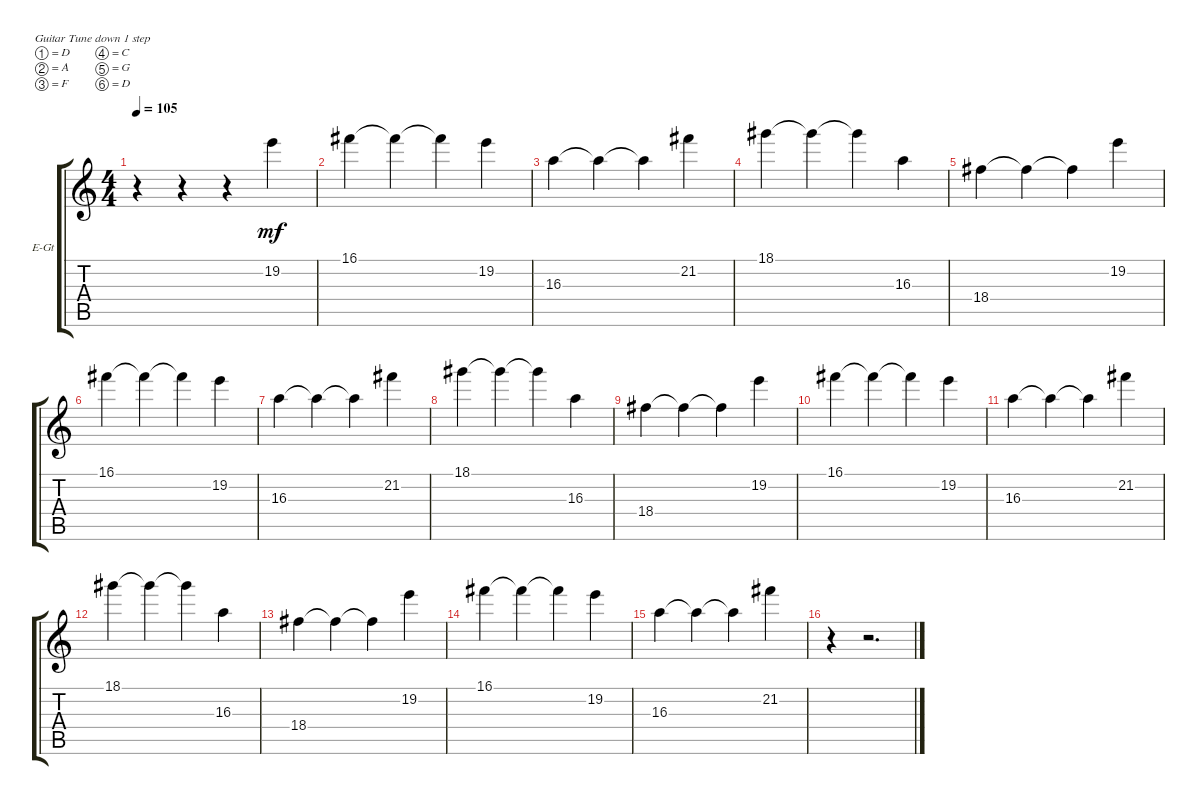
\bracketExtendMode groupsimilarinstruments
\firstSystemTrackNameOrientation horizontal
\otherSystemsTrackNameOrientation horizontal
\track ("Electric Guitar" "E-Gt") {instrument electricguitarclean}
\staff {score tabs}
\tuning (D4 A3 F3 C3 G2 D2)
\ts (4 4)
\tempo 105
\clef g2
\ks c
r.4{dy mf} r.4 r.4 19.2.4 |
16.1.4 16.1{t}.4 16.1{t}.4 19.2.4 |
16.3.4 16.3{t}.4 16.3{t}.4 21.2.4 |
18.1.4 18.1{t}.4 18.1{t}.4 16.3.4 |
18.4.4 18.4{t}.4 18.4{t}.4 19.2.4 |
16.1.4 16.1{t}.4 16.1{t}.4 19.2.4 |
16.3.4 16.3{t}.4 16.3{t}.4 21.2.4 |
18.1.4 18.1{t}.4 18.1{t}.4 16.3.4 |
18.4.4 18.4{t}.4 18.4{t}.4 19.2.4 |
16.1.4 16.1{t}.4 16.1{t}.4 19.2.4 |
16.3.4 16.3{t}.4 16.3{t}.4 21.2.4 |
18.1.4 18.1{t}.4 18.1{t}.4 16.3.4 |
18.4.4 18.4{t}.4 18.4{t}.4 19.2.4 |
16.1.4 16.1{t}.4 16.1{t}.4 19.2.4 |
16.3.4 16.3{t}.4 16.3{t}.4 21.2.4 |
r.4 r.2{d}
